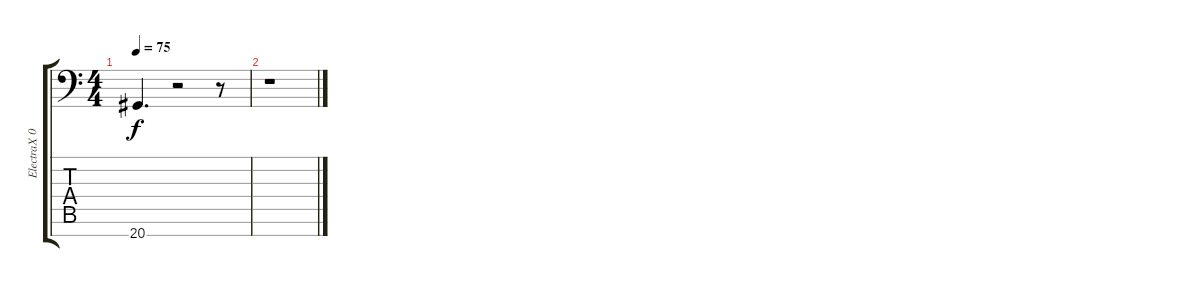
\track ("ElectraX 05" "ElectraX 0") {instrument tinklebell}
\staff {score tabs}
\tuning (C8 B3 G3 D3 A2 E2 C-1) {hide}
\ts (4 4)
\tempo 75
\clef f4
\ks c
20.7{t}.4{d dy f} r.2 r.8 |
r.1
